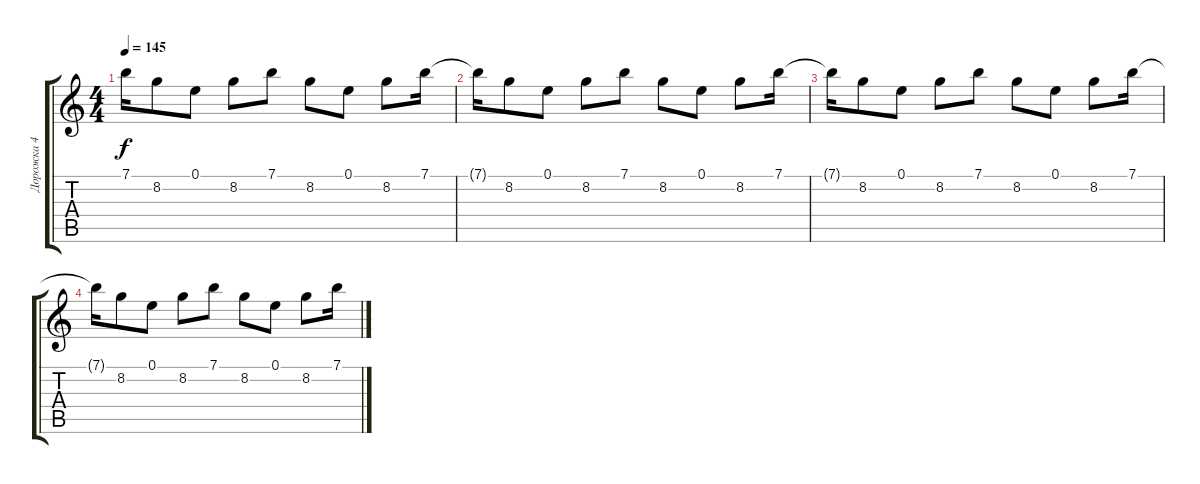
\track ("Дорожка 4" "Дорожка 4") {instrument acousticguitarsteel}
\staff {score tabs}
\tuning (E4 B3 G3 D3 A2 E2) {hide}
\ts (4 4)
\tempo 145
\clef g2
\ks c
7.1{t}.16{dy f} 8.2.8 0.1.8 8.2.8 7.1.8 8.2.8 0.1.8 8.2.8 7.1.16 |
7.1{t}.16 8.2.8 0.1.8 8.2.8 7.1.8 8.2.8 0.1.8 8.2.8 7.1.16 |
7.1{t}.16 8.2.8 0.1.8 8.2.8 7.1.8 8.2.8 0.1.8 8.2.8 7.1.16 |
7.1{t}.16 8.2.8 0.1.8 8.2.8 7.1.8 8.2.8 0.1.8 8.2.8 7.1.16
